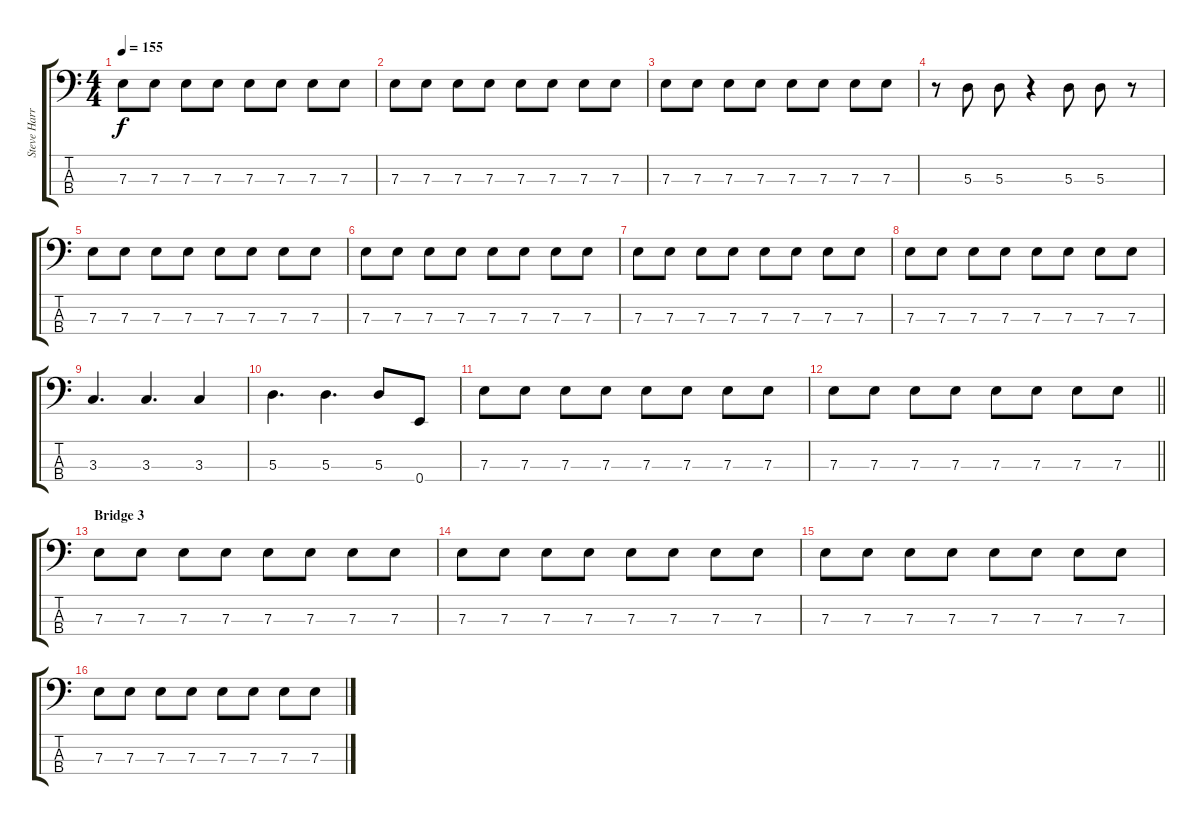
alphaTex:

\track ("Steve Harris" "Steve Harr") {instrument electricbassfinger}
\staff {score tabs}
\tuning (G2 D2 A1 E1) {hide}
\ts (4 4)
\tempo 155
\clef f4
\ks c
7.3.8{dy f} 7.3.8 7.3.8 7.3.8 7.3.8 7.3.8 7.3.8 7.3.8 |
7.3.8 7.3.8 7.3.8 7.3.8 7.3.8 7.3.8 7.3.8 7.3.8 |
7.3.8 7.3.8 7.3.8 7.3.8 7.3.8 7.3.8 7.3.8 7.3.8 |
r.8 5.3.8 5.3.8 r.4 5.3.8 5.3.8 r.8 |
7.3.8 7.3.8 7.3.8 7.3.8 7.3.8 7.3.8 7.3.8 7.3.8 |
7.3.8 7.3.8 7.3.8 7.3.8 7.3.8 7.3.8 7.3.8 7.3.8 |
7.3.8 7.3.8 7.3.8 7.3.8 7.3.8 7.3.8 7.3.8 7.3.8 |
7.3.8 7.3.8 7.3.8 7.3.8 7.3.8 7.3.8 7.3.8 7.3.8 |
3.3.4{d} 3.3.4{d} 3.3.4 |
5.3.4{d} 5.3.4{d} 5.3.8 0.4.8 |
7.3.8 7.3.8 7.3.8 7.3.8 7.3.8 7.3.8 7.3.8 7.3.8 |
\barLineRight lightlight
7.3.8 7.3.8 7.3.8 7.3.8 7.3.8 7.3.8 7.3.8 7.3.8 |
\section ("" "Bridge 3")
7.3.8 7.3.8 7.3.8 7.3.8 7.3.8 7.3.8 7.3.8 7.3.8 |
7.3.8 7.3.8 7.3.8 7.3.8 7.3.8 7.3.8 7.3.8 7.3.8 |
7.3.8 7.3.8 7.3.8 7.3.8 7.3.8 7.3.8 7.3.8 7.3.8 |
7.3.8 7.3.8 7.3.8 7.3.8 7.3.8 7.3.8 7.3.8 7.3.8
